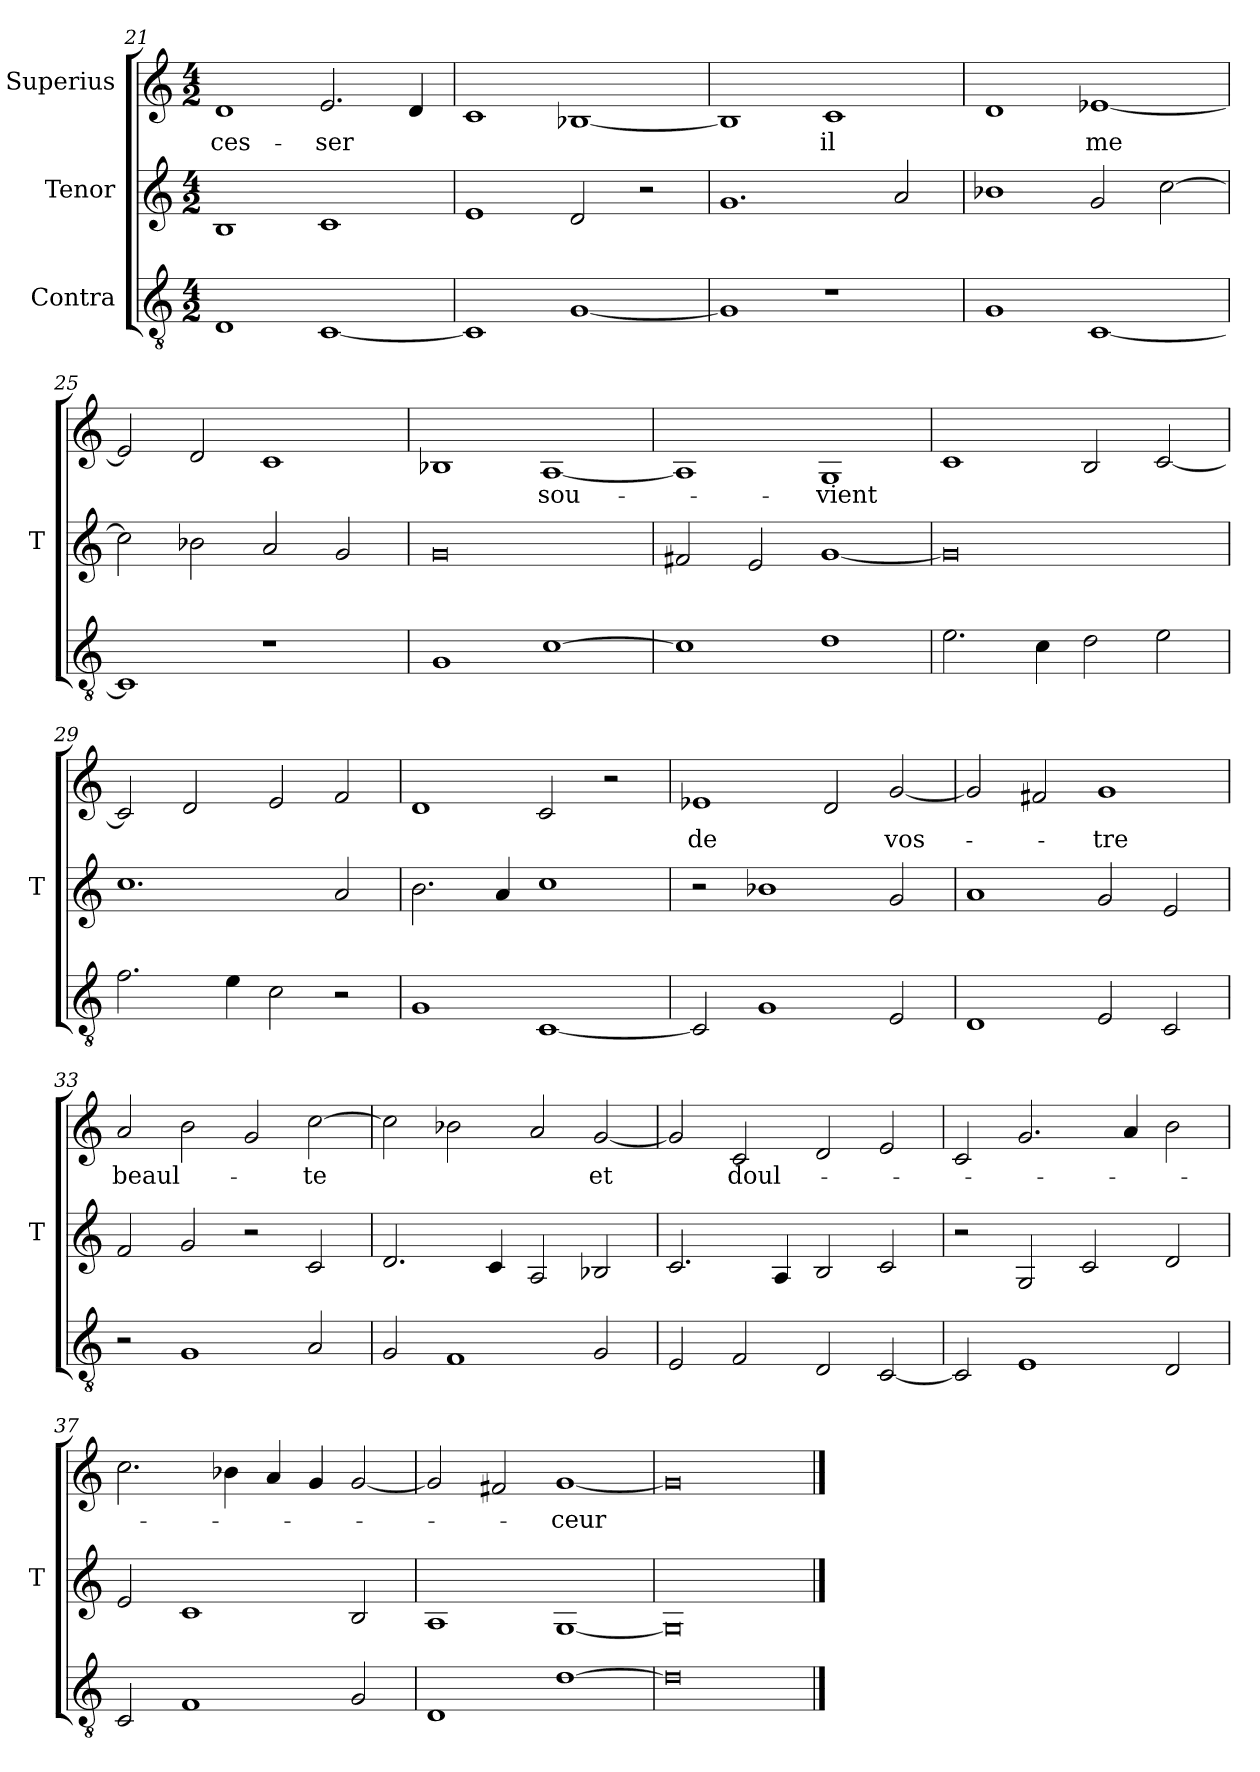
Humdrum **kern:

**kern	**kern	**kern	**text
*part3	*part2	*part1	*part1
*staff3	*staff2	*staff1	*staff1
*I"Contra	*I"Tenor	*I"Superius	*
*	*I'T	*	*
*clefGv2	*clefG2	*clefG2	*
*M4/2	*M4/2	*M4/2	*
=21	=21	=21	=21
1D	1B	1d	ces-
[1C	1c	2.e	-ser
.	.	4d	.
=22	=22	=22	=22
1C]	1e	1c	.
[1G	2d	[1B-X	.
.	2r	.	.
=23	=23	=23	=23
1G]	1.g	1B-]	.
1r	.	1c	-il
.	2a	.	.
=24	=24	=24	=24
1G	1b-X	1d	.
[1C	2g	[1e-X	-me
.	[2cc	.	.
=25	=25	=25	=25
1C]	2cc]	2e-]	.
.	2b-X	2d	.
1r	2a	1c	.
.	2g	.	.
=26	=26	=26	=26
1G	0g	1B-X	.
[1c	.	[1A	sou-
=27	=27	=27	=27
1c]	2f#X	1A]	.
.	2e	.	.
1d	[1g	1G	-vient
=28	=28	=28	=28
2.e	0g]	1c	.
4c	.	.	.
2d	.	2B	.
2e	.	[2c	.
=29	=29	=29	=29
2.f	1.cc	2c]	.
.	.	2d	.
4e	.	.	.
2c	.	2e	.
2r	2a	2f	.
=30	=30	=30	=30
1G	2.b	1d	.
.	4a	.	.
[1C	1cc	2c	.
.	.	2r	.
=31	=31	=31	=31
2C]	2r	1e-X	-de
1G	1b-X	.	.
.	.	2d	.
2E	2g	[2g	vos-
=32	=32	=32	=32
1D	1a	2g]	.
.	.	2f#X	.
2E	2g	1g	-tre
2C	2e	.	.
=33	=33	=33	=33
2r	2f	2a	beaul-
1G	2g	2b	.
.	2r	2g	.
2A	2c	[2cc	-te
=34	=34	=34	=34
2G	2.d	2cc]	.
1F	.	2b-X	.
.	4c	.	.
.	2A	2a	.
2G	2B-X	[2g	-et
=35	=35	=35	=35
2E	2.c	2g]	.
2F	.	2c	doul-
.	4A	.	.
2D	2B	2d	.
[2C	2c	2e	.
=36	=36	=36	=36
2C]	2r	2c	.
1E	2G	2.g	.
.	2c	.	.
.	.	4a	.
2D	2d	2b	.
=37	=37	=37	=37
2C	2e	2.cc	.
1F	1c	.	.
.	.	4b-X	.
.	.	4a	.
.	.	4g	.
2G	2B	[2g	.
=38	=38	=38	=38
1D	1A	2g]	.
.	.	2f#X	.
[1d	[1G	[1g	-ceur
=39	=39	=39	=39
0d]	0G]	0g]	.
==	==	==	==
*-	*-	*-	*-
